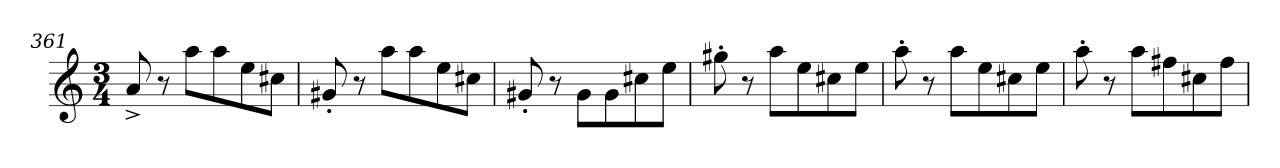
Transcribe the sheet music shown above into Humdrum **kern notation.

**kern
*part1
*staff1
*clefG2
*k[]
*M3/4
=361
8a^/
8r
8aa\L
8aa\
8ee\
8cc#X\J
=362
8g#X'/
8r
8aa\L
8aa\
8ee\
8cc#X\J
=363
8g#X'/
8r
8g#\L
8g#\
8cc#X\
8ee\J
=364
8gg#X'\
8r
8aa\L
8ee\
8cc#X\
8ee\J
=365
8aa'\
8r
8aa\L
8ee\
8cc#X\
8ee\J
=366
8aa'\
8r
8aa\L
8ff#X\
8cc#X\
8ff#\J
=
*-
